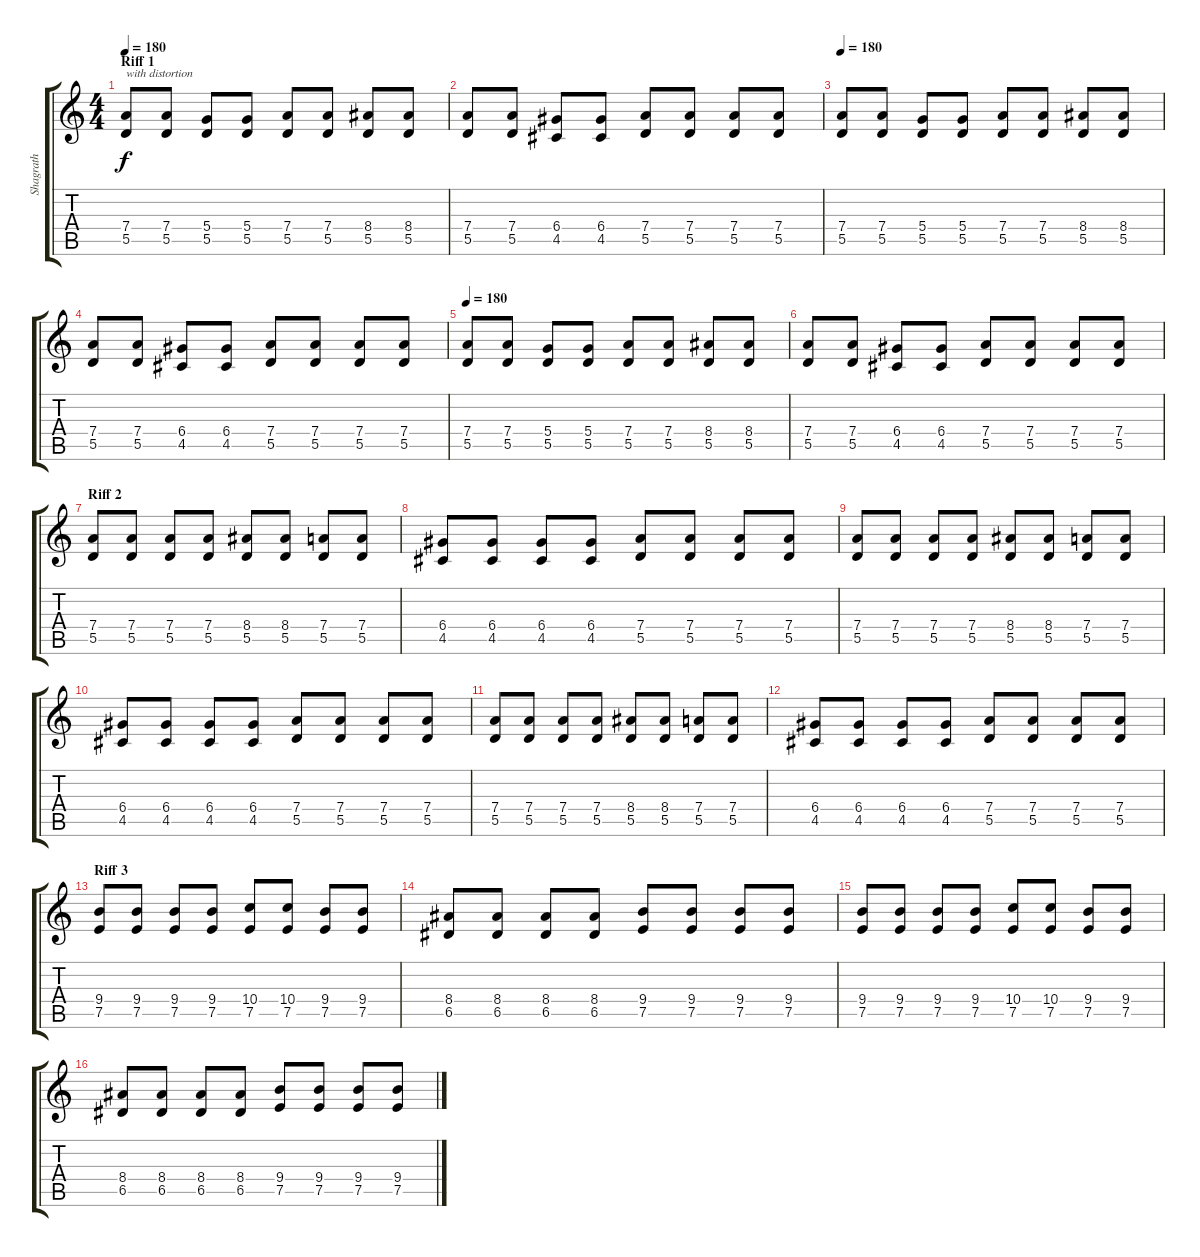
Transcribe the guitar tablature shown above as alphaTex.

\track ("Shagrath" "Shagrath") {instrument acousticguitarnylon}
\staff {score tabs}
\tuning (E4 B3 G3 D3 A2 E2) {hide}
\ts (4 4)
\section ("" "Riff 1 ")
\tempo 180
\clef g2
\ks c
(7.4 5.5).8{txt "with distortion" dy f instrument distortionguitar} (7.4 5.5).8 (5.4 5.5).8 (5.4 5.5).8 (7.4 5.5).8 (7.4 5.5).8 (8.4 5.5).8 (8.4 5.5).8 |
(7.4 5.5).8 (7.4 5.5).8 (6.4 4.5).8 (6.4 4.5).8 (7.4 5.5).8 (7.4 5.5).8 (7.4 5.5).8 (7.4 5.5).8 |
\tempo 180
(7.4 5.5).8{instrument distortionguitar} (7.4 5.5).8 (5.4 5.5).8 (5.4 5.5).8 (7.4 5.5).8 (7.4 5.5).8 (8.4 5.5).8 (8.4 5.5).8 |
(7.4 5.5).8 (7.4 5.5).8 (6.4 4.5).8 (6.4 4.5).8 (7.4 5.5).8 (7.4 5.5).8 (7.4 5.5).8 (7.4 5.5).8 |
\tempo 180
(7.4 5.5).8{instrument distortionguitar} (7.4 5.5).8 (5.4 5.5).8 (5.4 5.5).8 (7.4 5.5).8 (7.4 5.5).8 (8.4 5.5).8 (8.4 5.5).8 |
(7.4 5.5).8 (7.4 5.5).8 (6.4 4.5).8 (6.4 4.5).8 (7.4 5.5).8 (7.4 5.5).8 (7.4 5.5).8 (7.4 5.5).8 |
\section ("" "Riff 2")
(7.4 5.5).8 (7.4 5.5).8 (7.4 5.5).8 (7.4 5.5).8 (8.4 5.5).8 (8.4 5.5).8 (7.4 5.5).8 (7.4 5.5).8 |
(6.4 4.5).8 (6.4 4.5).8 (6.4 4.5).8 (6.4 4.5).8 (7.4 5.5).8 (7.4 5.5).8 (7.4 5.5).8 (7.4 5.5).8 |
(7.4 5.5).8 (7.4 5.5).8 (7.4 5.5).8 (7.4 5.5).8 (8.4 5.5).8 (8.4 5.5).8 (7.4 5.5).8 (7.4 5.5).8 |
(6.4 4.5).8 (6.4 4.5).8 (6.4 4.5).8 (6.4 4.5).8 (7.4 5.5).8 (7.4 5.5).8 (7.4 5.5).8 (7.4 5.5).8 |
(7.4 5.5).8 (7.4 5.5).8 (7.4 5.5).8 (7.4 5.5).8 (8.4 5.5).8 (8.4 5.5).8 (7.4 5.5).8 (7.4 5.5).8 |
(6.4 4.5).8 (6.4 4.5).8 (6.4 4.5).8 (6.4 4.5).8 (7.4 5.5).8 (7.4 5.5).8 (7.4 5.5).8 (7.4 5.5).8 |
\section ("" "Riff 3")
(9.4 7.5).8 (9.4 7.5).8 (9.4 7.5).8 (9.4 7.5).8 (10.4 7.5).8 (10.4 7.5).8 (9.4 7.5).8 (9.4 7.5).8 |
(8.4 6.5).8 (8.4 6.5).8 (8.4 6.5).8 (8.4 6.5).8 (9.4 7.5).8 (9.4 7.5).8 (9.4 7.5).8 (9.4 7.5).8 |
(9.4 7.5).8 (9.4 7.5).8 (9.4 7.5).8 (9.4 7.5).8 (10.4 7.5).8 (10.4 7.5).8 (9.4 7.5).8 (9.4 7.5).8 |
(8.4 6.5).8 (8.4 6.5).8 (8.4 6.5).8 (8.4 6.5).8 (9.4 7.5).8 (9.4 7.5).8 (9.4 7.5).8 (9.4 7.5).8
